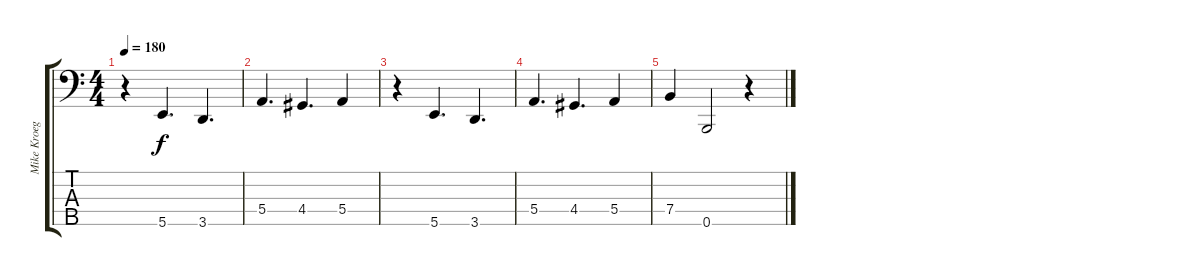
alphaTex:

\track ("Mike Kroeger" "Mike Kroeg") {instrument electricbassfinger}
\staff {score tabs}
\tuning (G2 D2 A1 E1 B0) {hide}
\ts (4 4)
\tempo 180
\clef f4
\ks c
r.4{dy f} 5.5.4{d} 3.5.4{d} |
5.4.4{d} 4.4.4{d} 5.4.4 |
r.4 5.5.4{d} 3.5.4{d} |
5.4.4{d} 4.4.4{d} 5.4.4 |
7.4.4 0.5.2 r.4
